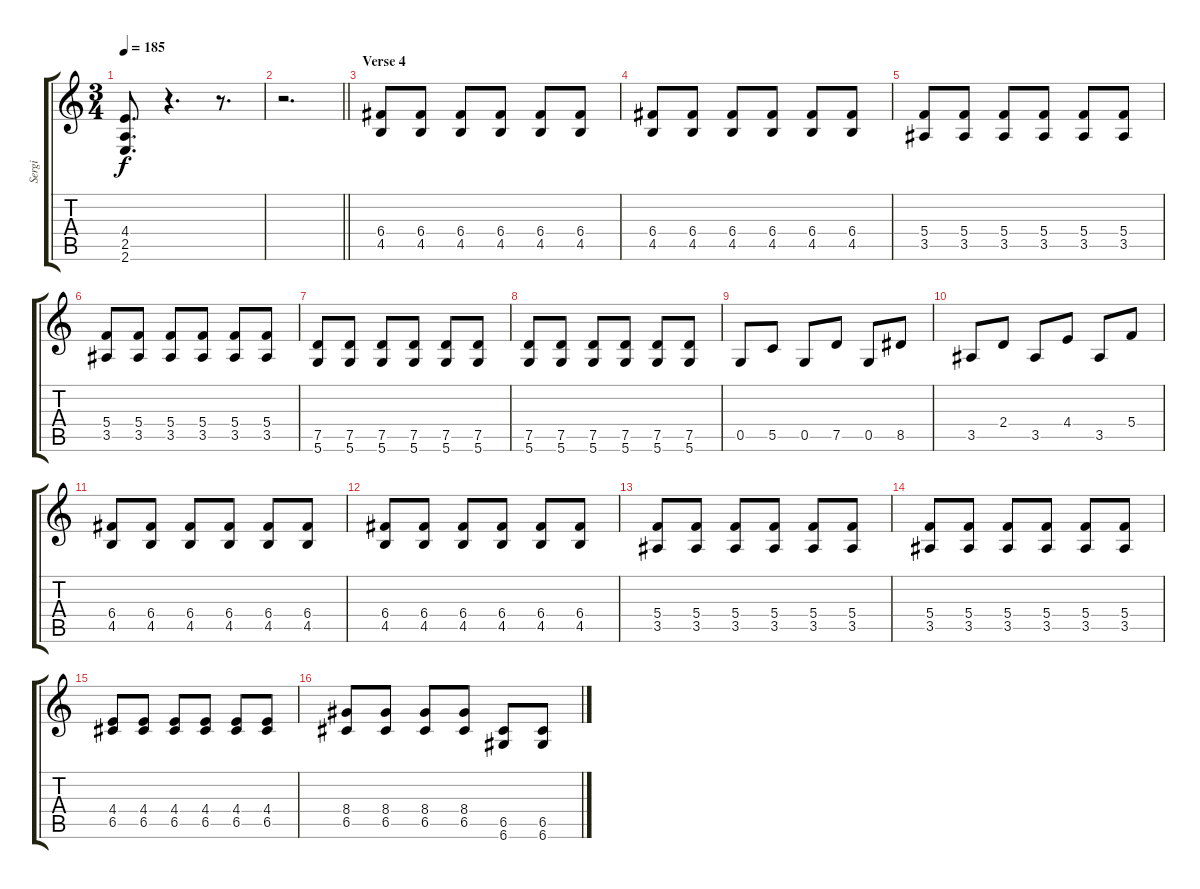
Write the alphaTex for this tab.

\track ("Sergi" "Sergi") {instrument distortionguitar}
\staff {score tabs}
\tuning (D4 A3 F3 C3 G2 D2) {hide}
\ts (3 4)
\tempo 185
\clef g2
\ks c
(4.4 2.5 2.6).8{d dy f} r.4{d} r.8{d} |
\barLineRight lightlight
r.2{d} |
\section ("" "Verse 4")
(6.4 4.5).8{volume 14} (6.4 4.5).8 (6.4 4.5).8 (6.4 4.5).8 (6.4 4.5).8 (6.4 4.5).8 |
(6.4 4.5).8 (6.4 4.5).8 (6.4 4.5).8 (6.4 4.5).8 (6.4 4.5).8 (6.4 4.5).8 |
(5.4 3.5).8 (5.4 3.5).8 (5.4 3.5).8 (5.4 3.5).8 (5.4 3.5).8 (5.4 3.5).8 |
(5.4 3.5).8 (5.4 3.5).8 (5.4 3.5).8 (5.4 3.5).8 (5.4 3.5).8 (5.4 3.5).8 |
(7.5 5.6).8 (7.5 5.6).8 (7.5 5.6).8 (7.5 5.6).8 (7.5 5.6).8 (7.5 5.6).8 |
(7.5 5.6).8 (7.5 5.6).8 (7.5 5.6).8 (7.5 5.6).8 (7.5 5.6).8 (7.5 5.6).8 |
0.5.8 5.5.8 0.5.8 7.5.8 0.5.8 8.5.8 |
3.5.8 2.4.8 3.5.8 4.4.8 3.5.8 5.4.8 |
(6.4 4.5).8 (6.4 4.5).8 (6.4 4.5).8 (6.4 4.5).8 (6.4 4.5).8 (6.4 4.5).8 |
(6.4 4.5).8 (6.4 4.5).8 (6.4 4.5).8 (6.4 4.5).8 (6.4 4.5).8 (6.4 4.5).8 |
(5.4 3.5).8 (5.4 3.5).8 (5.4 3.5).8 (5.4 3.5).8 (5.4 3.5).8 (5.4 3.5).8 |
(5.4 3.5).8 (5.4 3.5).8 (5.4 3.5).8 (5.4 3.5).8 (5.4 3.5).8 (5.4 3.5).8 |
(4.4 6.5).8 (4.4 6.5).8 (4.4 6.5).8 (4.4 6.5).8 (4.4 6.5).8 (4.4 6.5).8 |
(8.4 6.5).8 (8.4 6.5).8 (8.4 6.5).8 (8.4 6.5).8 (6.5 6.6).8 (6.5 6.6).8
